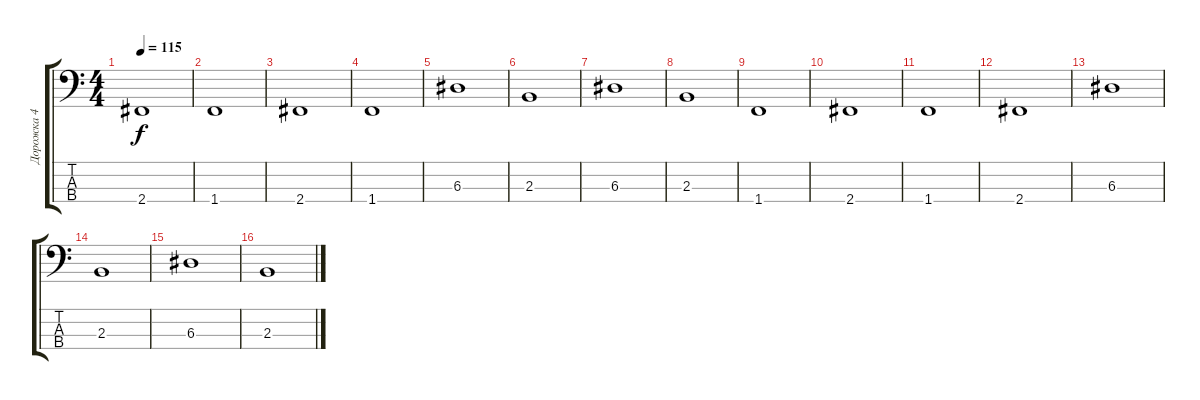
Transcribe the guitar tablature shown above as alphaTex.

\track ("Дорожка 4" "Дорожка 4") {instrument electricbasspick}
\staff {score tabs}
\tuning (G2 D2 A1 E1) {hide}
\ts (4 4)
\tempo 115
\clef f4
\ks c
2.4.1{dy f} |
1.4.1 |
2.4.1 |
1.4.1 |
6.3.1 |
2.3.1 |
6.3.1 |
2.3.1 |
1.4.1 |
2.4.1 |
1.4.1 |
2.4.1 |
6.3.1 |
2.3.1 |
6.3.1 |
2.3.1
